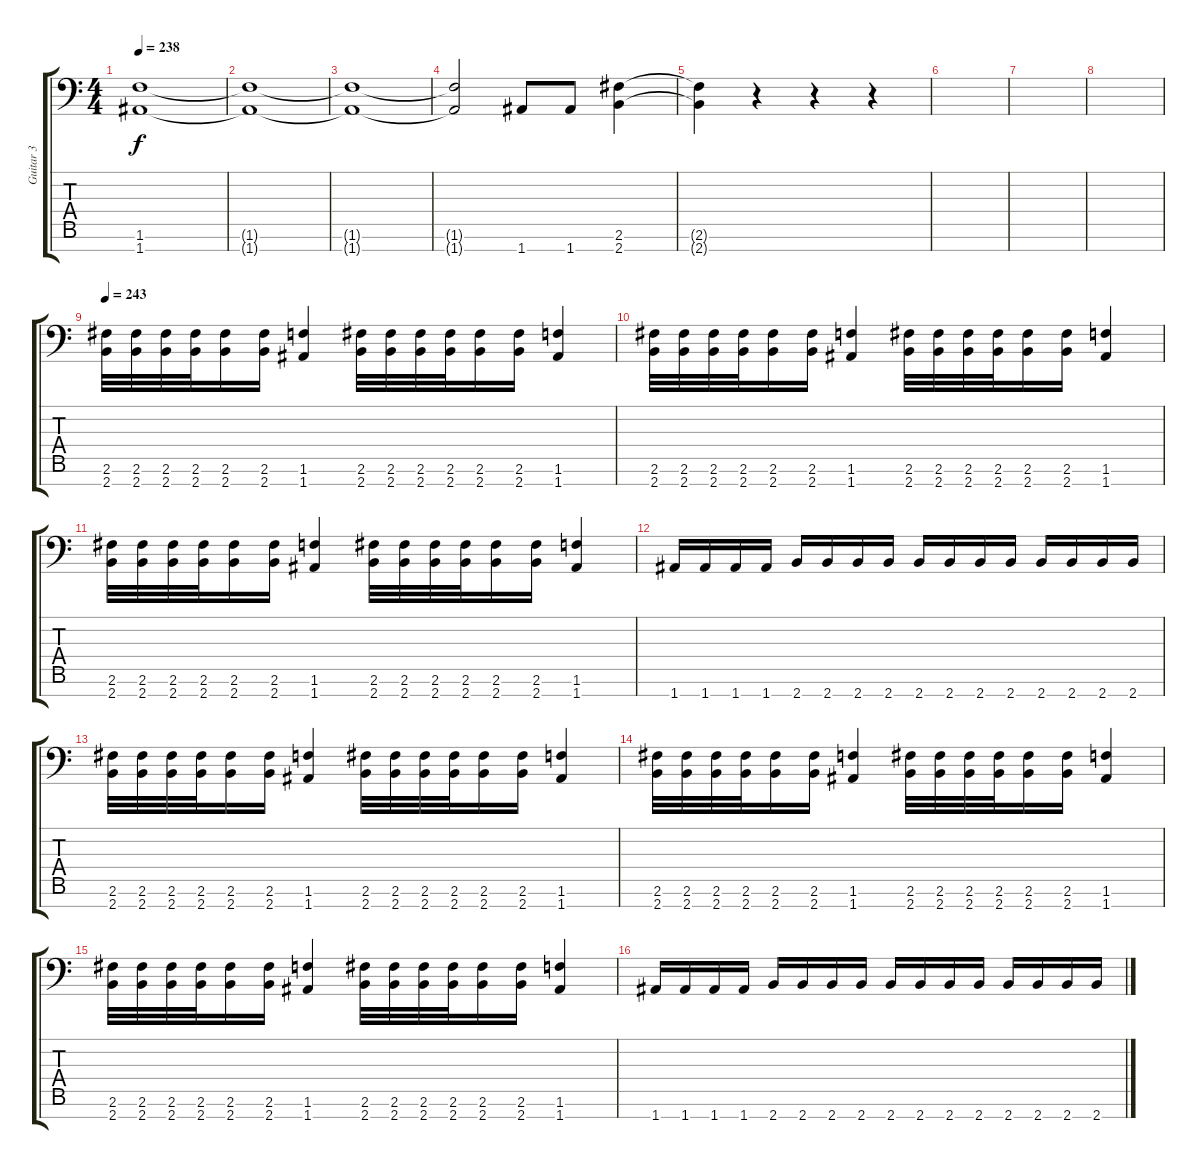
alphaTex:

\track ("Guitar 3" "Guitar 3") {instrument distortionguitar}
\staff {score tabs}
\tuning (E4 B3 Gb3 D3 A2 E2 A1) {hide}
\ts (4 4)
\tempo 238
\clef f4
\ks c
(1.6 1.7).1{dy f} |
(1.6{t} 1.7{t}).1 |
(1.6{t} 1.7{t}).1 |
(1.6{t} 1.7{t}).2 1.7.8 1.7.8 (2.6 2.7).4 |
(2.6{t} 2.7{t}).4 r.4 r.4 r.4 |
|
|
|
\tempo 243
(2.6 2.7).32 (2.6 2.7).32 (2.6 2.7).32 (2.6 2.7).32 (2.6 2.7).16 (2.6 2.7).16 (1.6 1.7).4 (2.6 2.7).32 (2.6 2.7).32 (2.6 2.7).32 (2.6 2.7).32 (2.6 2.7).16 (2.6 2.7).16 (1.6 1.7).4 |
(2.6 2.7).32 (2.6 2.7).32 (2.6 2.7).32 (2.6 2.7).32 (2.6 2.7).16 (2.6 2.7).16 (1.6 1.7).4 (2.6 2.7).32 (2.6 2.7).32 (2.6 2.7).32 (2.6 2.7).32 (2.6 2.7).16 (2.6 2.7).16 (1.6 1.7).4 |
(2.6 2.7).32 (2.6 2.7).32 (2.6 2.7).32 (2.6 2.7).32 (2.6 2.7).16 (2.6 2.7).16 (1.6 1.7).4 (2.6 2.7).32 (2.6 2.7).32 (2.6 2.7).32 (2.6 2.7).32 (2.6 2.7).16 (2.6 2.7).16 (1.6 1.7).4 |
1.7.16 1.7.16 1.7.16 1.7.16 2.7.16 2.7.16 2.7.16 2.7.16 2.7.16 2.7.16 2.7.16 2.7.16 2.7.16 2.7.16 2.7.16 2.7.16 |
(2.6 2.7).32 (2.6 2.7).32 (2.6 2.7).32 (2.6 2.7).32 (2.6 2.7).16 (2.6 2.7).16 (1.6 1.7).4 (2.6 2.7).32 (2.6 2.7).32 (2.6 2.7).32 (2.6 2.7).32 (2.6 2.7).16 (2.6 2.7).16 (1.6 1.7).4 |
(2.6 2.7).32 (2.6 2.7).32 (2.6 2.7).32 (2.6 2.7).32 (2.6 2.7).16 (2.6 2.7).16 (1.6 1.7).4 (2.6 2.7).32 (2.6 2.7).32 (2.6 2.7).32 (2.6 2.7).32 (2.6 2.7).16 (2.6 2.7).16 (1.6 1.7).4 |
(2.6 2.7).32 (2.6 2.7).32 (2.6 2.7).32 (2.6 2.7).32 (2.6 2.7).16 (2.6 2.7).16 (1.6 1.7).4 (2.6 2.7).32 (2.6 2.7).32 (2.6 2.7).32 (2.6 2.7).32 (2.6 2.7).16 (2.6 2.7).16 (1.6 1.7).4 |
1.7.16 1.7.16 1.7.16 1.7.16 2.7.16 2.7.16 2.7.16 2.7.16 2.7.16 2.7.16 2.7.16 2.7.16 2.7.16 2.7.16 2.7.16 2.7.16
